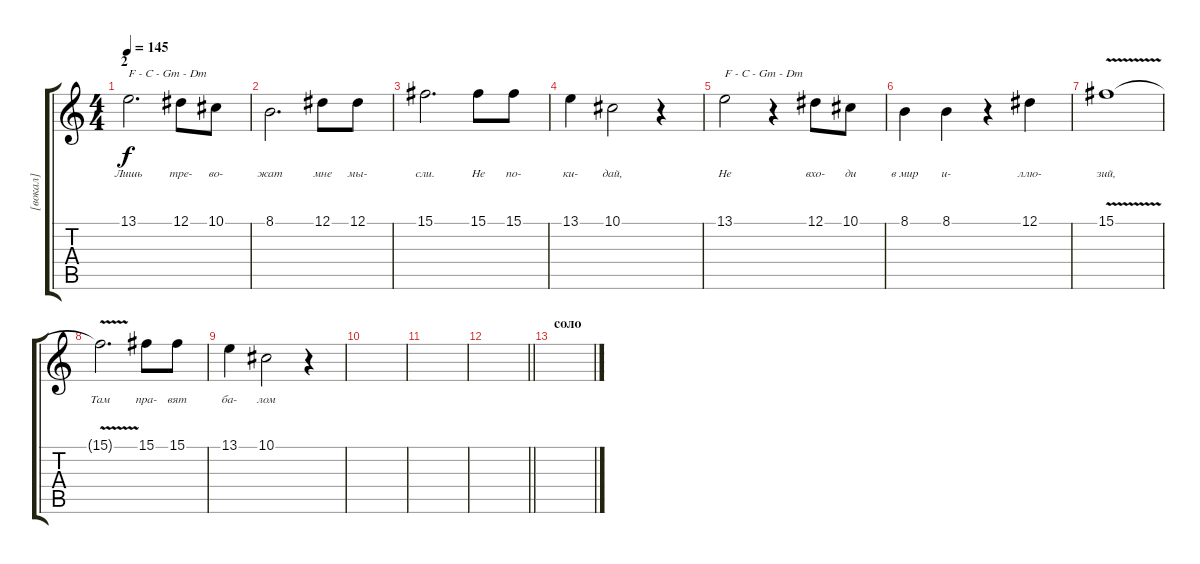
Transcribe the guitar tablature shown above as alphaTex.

\track ("[вокал]" "[вокал]") {instrument clarinet}
\staff {score tabs}
\tuning (Eb4 Bb3 Gb3 Db3 Ab2 Eb2) {hide}
\ts (4 4)
\section ("" "2")
\tempo 145
\clef g2
\ks c
13.1.2{d txt "F - C - Gm - Dm" lyrics (0 "Лишь") lyrics (1 "") lyrics (2 "") lyrics (3 "") lyrics (4 "") dy f} 12.1.8{lyrics (0 "тре-") lyrics (1 "") lyrics (2 "") lyrics (3 "") lyrics (4 "")} 10.1.8{lyrics (0 "во-") lyrics (1 "") lyrics (2 "") lyrics (3 "") lyrics (4 "")} |
8.1.2{d lyrics (0 "жат") lyrics (1 "") lyrics (2 "") lyrics (3 "") lyrics (4 "")} 12.1.8{lyrics (0 "мне") lyrics (1 "") lyrics (2 "") lyrics (3 "") lyrics (4 "")} 12.1.8{lyrics (0 "мы-") lyrics (1 "") lyrics (2 "") lyrics (3 "") lyrics (4 "")} |
15.1.2{d lyrics (0 "сли.") lyrics (1 "") lyrics (2 "") lyrics (3 "") lyrics (4 "")} 15.1.8{lyrics (0 "Не") lyrics (1 "") lyrics (2 "") lyrics (3 "") lyrics (4 "")} 15.1.8{lyrics (0 "по-") lyrics (1 "") lyrics (2 "") lyrics (3 "") lyrics (4 "")} |
13.1.4{lyrics (0 "ки-") lyrics (1 "") lyrics (2 "") lyrics (3 "") lyrics (4 "")} 10.1.2{lyrics (0 "дай,") lyrics (1 "") lyrics (2 "") lyrics (3 "") lyrics (4 "")} r.4 |
13.1.2{txt "F - C - Gm - Dm" lyrics (0 "Не") lyrics (1 "") lyrics (2 "") lyrics (3 "") lyrics (4 "")} r.4 12.1.8{lyrics (0 "вхо-") lyrics (1 "") lyrics (2 "") lyrics (3 "") lyrics (4 "")} 10.1.8{lyrics (0 "ди") lyrics (1 "") lyrics (2 "") lyrics (3 "") lyrics (4 "")} |
8.1.4{lyrics (0 "в мир") lyrics (1 "") lyrics (2 "") lyrics (3 "") lyrics (4 "")} 8.1.4{lyrics (0 "и-") lyrics (1 "") lyrics (2 "") lyrics (3 "") lyrics (4 "")} r.4 12.1.4{lyrics (0 "ллю-") lyrics (1 "") lyrics (2 "") lyrics (3 "") lyrics (4 "")} |
15.1{v}.1{lyrics (0 "зий,") lyrics (1 "") lyrics (2 "") lyrics (3 "") lyrics (4 "")} |
15.1{t}.2{d lyrics (0 "Там") lyrics (1 "") lyrics (2 "") lyrics (3 "") lyrics (4 "")} 15.1.8{lyrics (0 "пра-") lyrics (1 "") lyrics (2 "") lyrics (3 "") lyrics (4 "")} 15.1.8{lyrics (0 "вят") lyrics (1 "") lyrics (2 "") lyrics (3 "") lyrics (4 "")} |
13.1.4{lyrics (0 "ба-") lyrics (1 "") lyrics (2 "") lyrics (3 "") lyrics (4 "")} 10.1.2{lyrics (0 "лом") lyrics (1 "") lyrics (2 "") lyrics (3 "") lyrics (4 "")} r.4 |
|
|
\barLineRight lightlight
|
\section ("" "соло")
